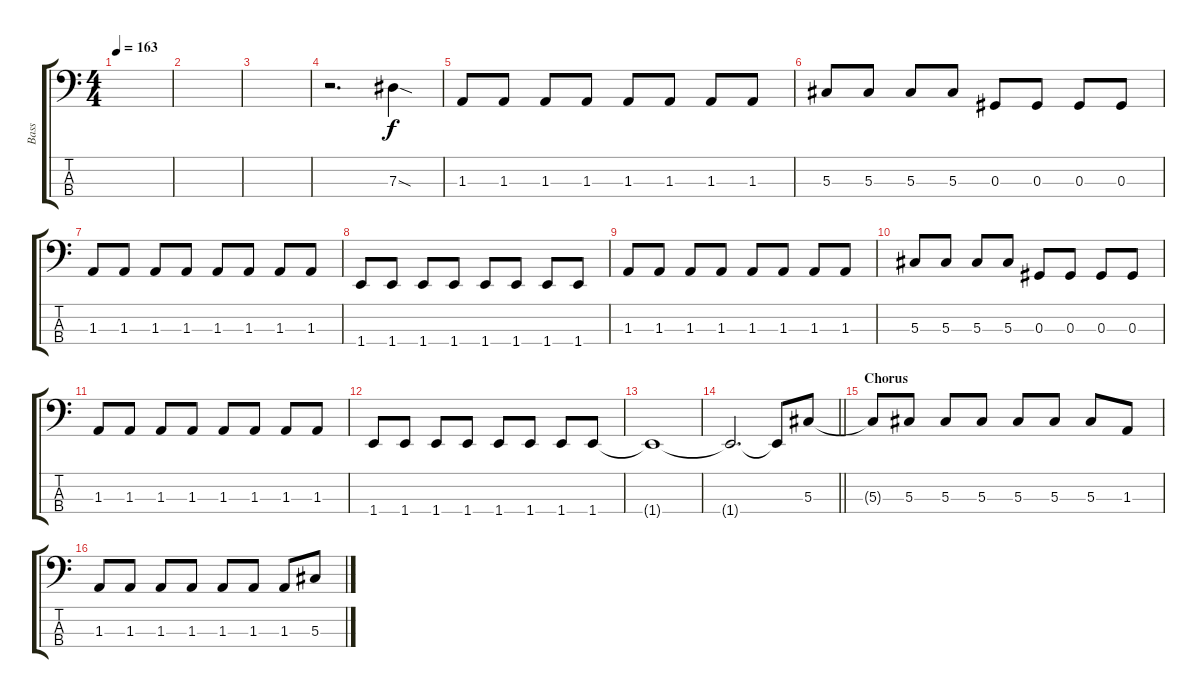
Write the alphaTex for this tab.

\track ("Bass " "Bass ") {instrument electricbasspick}
\staff {score tabs}
\tuning (Gb2 Db2 Ab1 Eb1) {hide}
\ts (4 4)
\tempo 163
\clef f4
\ks c
|
|
|
r.2{d} 7.3{sod}.4 |
1.3.8 1.3.8 1.3.8 1.3.8 1.3.8 1.3.8 1.3.8 1.3.8 |
5.3.8 5.3.8 5.3.8 5.3.8 0.3.8 0.3.8 0.3.8 0.3.8 |
1.3.8 1.3.8 1.3.8 1.3.8 1.3.8 1.3.8 1.3.8 1.3.8 |
1.4.8 1.4.8 1.4.8 1.4.8 1.4.8 1.4.8 1.4.8 1.4.8 |
1.3.8 1.3.8 1.3.8 1.3.8 1.3.8 1.3.8 1.3.8 1.3.8 |
5.3.8 5.3.8 5.3.8 5.3.8 0.3.8 0.3.8 0.3.8 0.3.8 |
1.3.8 1.3.8 1.3.8 1.3.8 1.3.8 1.3.8 1.3.8 1.3.8 |
1.4.8 1.4.8 1.4.8 1.4.8 1.4.8 1.4.8 1.4.8 1.4.8 |
1.4{t}.1 |
\barLineRight lightlight
1.4{t}.2{d} 1.4{t}.8 5.3.8 |
\section ("" "Chorus")
5.3{t}.8 5.3.8 5.3.8 5.3.8 5.3.8 5.3.8 5.3.8 1.3.8 |
1.3.8 1.3.8 1.3.8 1.3.8 1.3.8 1.3.8 1.3.8 5.3.8
